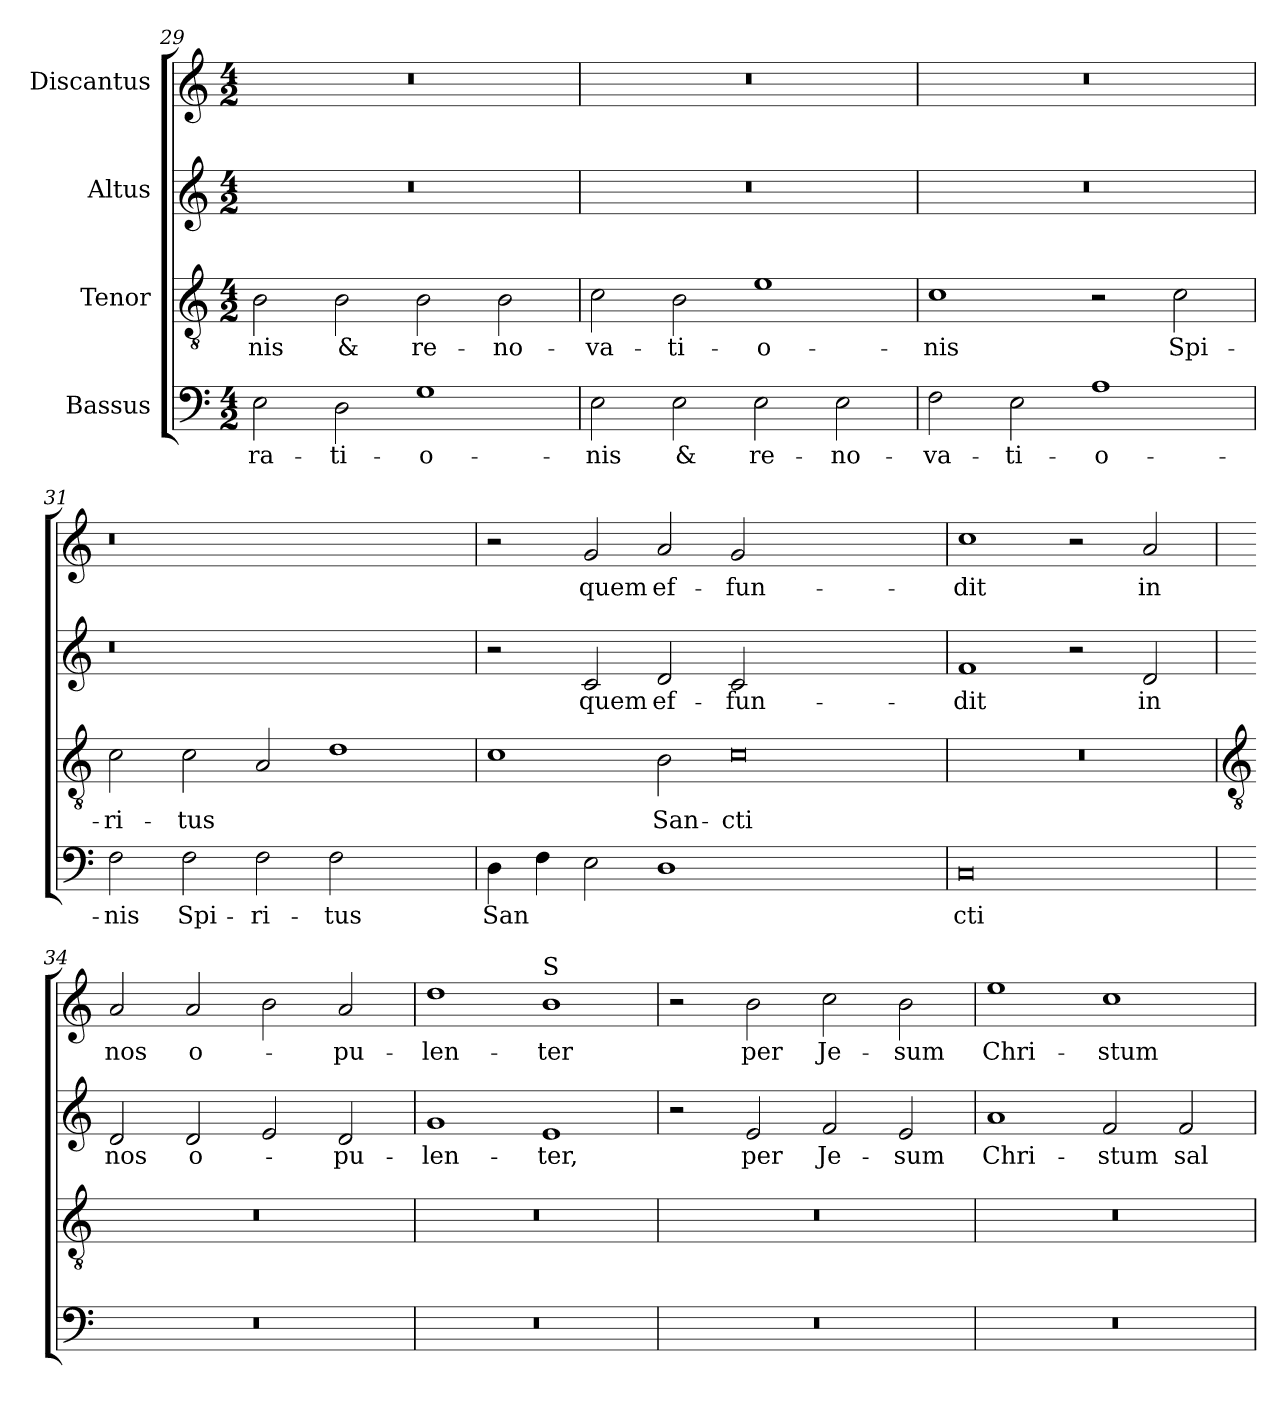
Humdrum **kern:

**kern	**text	**kern	**text	**kern	**text	**kern	**text
*part4	*part4	*part3	*part3	*part2	*part2	*part1	*part1
*staff4	*staff4	*staff3	*staff3	*staff2	*staff2	*staff1	*staff1
*I"Bassus	*	*I"Tenor	*	*I"Altus	*	*I"Discantus	*
*clefF4	*	*clefGv2	*	*clefG2	*	*clefG2	*
*k[]	*	*k[]	*	*k[]	*	*k[]	*
*C:	*	*C:	*	*C:	*	*C:	*
*M4/2	*	*M4/2	*	*M4/2	*	*M4/2	*
=29	=29	=29	=29	=29	=29	=29	=29
!	!LO:LY:b	!	!LO:LY:b	!	!	!	!
2E	-ra-	2B	-nis	0r	.	0r	.
!	!LO:LY:b	!	!LO:LY:b	!	!	!	!
2D	-ti-	2B	&	.	.	.	.
!	!LO:LY:b	!	!LO:LY:b	!	!	!	!
1G	-o-	2B	re-	.	.	.	.
!	!	!	!LO:LY:b	!	!	!	!
.	.	2B	-no-	.	.	.	.
=30	=30	=30	=30	=30	=30	=30	=30
!	!LO:LY:b	!	!LO:LY:b	!	!	!	!
2E	-nis	2c	-va-	0r	.	0r	.
!	!LO:LY:b	!	!LO:LY:b	!	!	!	!
2E	&	2B	-ti-	.	.	.	.
!	!LO:LY:b	!	!LO:LY:b	!	!	!	!
2E	re-	1e	-o-	.	.	.	.
!	!LO:LY:b	!	!	!	!	!	!
2E	-no-	.	.	.	.	.	.
=31	=31	=31	=31	=31	=31	=31	=31
!	!LO:LY:b	!	!LO:LY:b	!	!	!	!
2F	-va-	1c	-nis	0r	.	0r	.
!	!LO:LY:b	!	!	!	!	!	!
2E	-ti-	.	.	.	.	.	.
!	!LO:LY:b	!	!	!	!	!	!
1A	-o-	2r	.	.	.	.	.
!	!	!	!LO:LY:b	!	!	!	!
.	.	2c	Spi-	.	.	.	.
=31A	=31A	=31A	=31A	=31A	=31A	=31A	=31A
!	!LO:LY:b	!	!LO:LY:b	!	!	!	!
2F	-nis	2c	-ri-	0r	.	0r	.
!	!LO:LY:b	!	!LO:LY:b	!	!	!	!
2F	Spi-	2c	-tus	.	.	.	.
!	!LO:LY:b	!	!	!	!	!	!
2F	-ri-	2A	.	.	.	.	.
!	!LO:LY:b	!	!	!	!	!	!
2F	-tus	1d	.	.	.	.	.
2ryy	.	.	.	2ryy	.	2ryy	.
=32A	=32A	=32A	=32A	=32A	=32A	=32A	=32A
!	!LO:LY:b	!	!	!	!	!	!
4D	San	1c	.	2r	.	2r	.
4F	.	.	.	.	.	.	.
!	!	!	!	!	!LO:LY:b	!	!LO:LY:b
2E	.	.	.	2c	quem	2g	quem
!	!	!	!LO:LY:b	!	!LO:LY:b	!	!LO:LY:b
1D	.	2B	San-	2d	ef-	2a	ef-
!	!	!	!LO:LY:b	!	!LO:LY:b	!	!LO:LY:b
.	.	0c	-cti	2c	-fun-	2g	-fun-
1.ryy	.	.	.	1.ryy	.	1.ryy	.
!!LO:LB:g=z
=33	=33	=33	=33	=33	=33	=33	=33
!	!LO:LY:b	!	!	!	!LO:LY:b	!	!LO:LY:b
0C	cti	0r	.	1f	-dit	1cc	-dit
.	.	.	.	2r	.	2r	.
!	!	!	!	!	!LO:LY:b	!	!LO:LY:b
.	.	.	.	2d	in	2a	in
!!LO:LB:g=z
=34	=34	=34	=34	=34	=34	=34	=34
*	*	*clefGv2	*	*	*	*	*
!	!	!	!	!	!LO:LY:b	!	!LO:LY:b
0r	.	0r	.	2d	nos	2a	nos
!	!	!	!	!	!LO:LY:b	!	!LO:LY:b
.	.	.	.	2d	o-	2a	o-
.	.	.	.	2e	.	2b	.
!	!	!	!	!	!LO:LY:b	!	!LO:LY:b
.	.	.	.	2d	-pu-	2a	-pu-
!!LO:LB:g=z
=35	=35	=35	=35	=35	=35	=35	=35
!	!	!	!	!	!LO:LY:b	!	!LO:LY:b
0r	.	0r	.	1g	-len-	1dd	-len-
!	!	!	!	!	!	!LO:TX:a:t=S	!
!	!	!	!	!	!LO:LY:b	!	!LO:LY:b
.	.	.	.	1e	-ter,	1b	-ter
=36	=36	=36	=36	=36	=36	=36	=36
0r	.	0r	.	2r	.	2r	.
!	!	!	!	!	!LO:LY:b	!	!LO:LY:b
.	.	.	.	2e	per	2b	per
!	!	!	!	!	!LO:LY:b	!	!LO:LY:b
.	.	.	.	2f	Je-	2cc	Je-
!	!	!	!	!	!LO:LY:b	!	!LO:LY:b
.	.	.	.	2e	-sum	2b	-sum
=37	=37	=37	=37	=37	=37	=37	=37
!	!	!	!	!	!LO:LY:b	!	!LO:LY:b
0r	.	0r	.	1a	Chri-	1ee	Chri-
!	!	!	!	!	!LO:LY:b	!	!LO:LY:b
.	.	.	.	2f	-stum	1cc	-stum
!	!	!	!	!	!LO:LY:b	!	!
.	.	.	.	2f	sal-	.	.
=	=	=	=	=	=	=	=
*-	*-	*-	*-	*-	*-	*-	*-
